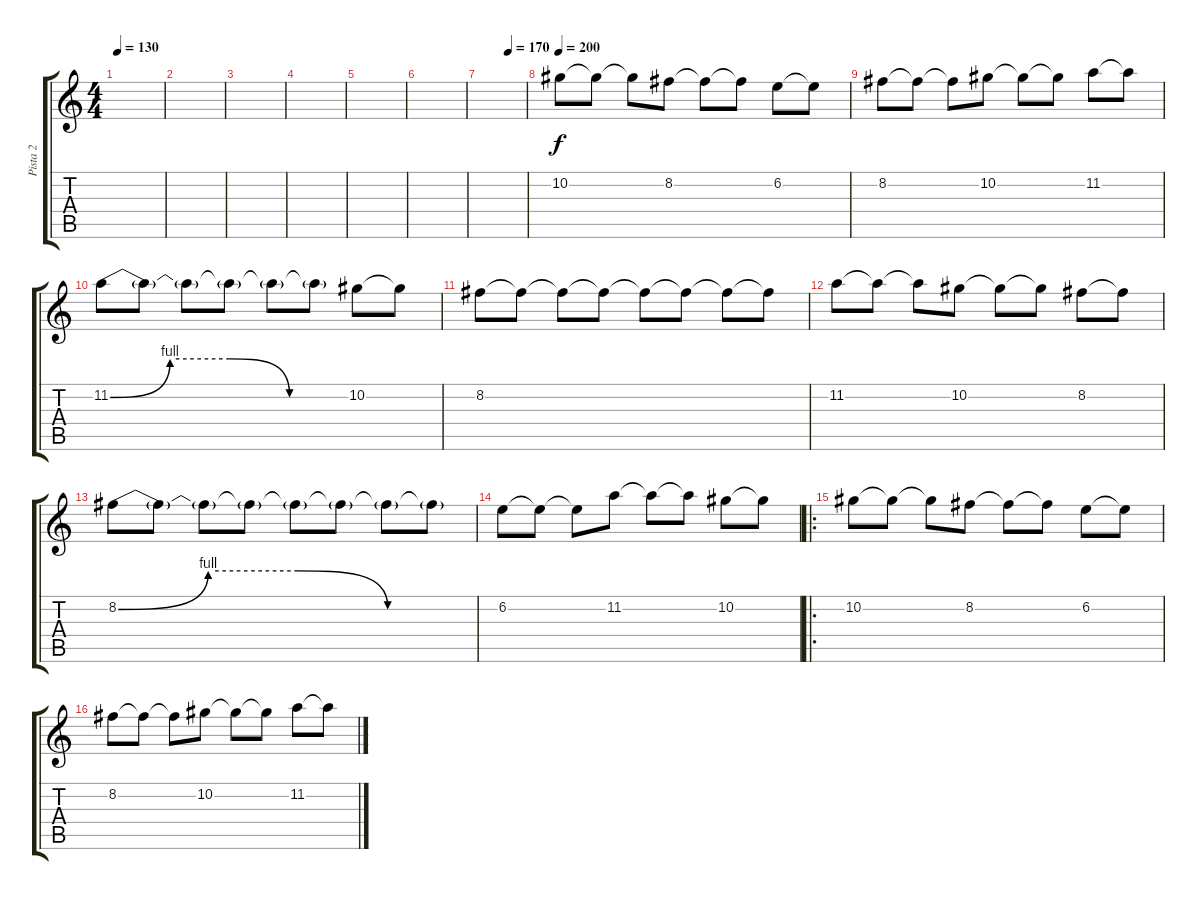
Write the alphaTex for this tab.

\track ("Pista 2" "Pista 2") {instrument distortionguitar}
\staff {score tabs}
\tuning (Eb4 Bb3 Gb3 Db3 Ab2 Eb2) {hide}
\ts (4 4)
\tempo 130
\clef g2
\ks c
|
|
|
|
|
|
\tempo (170 0.625)
|
\tempo 200
10.2.8 10.2{t}.8 10.2{t}.8 8.2.8 8.2{t}.8 8.2{t}.8 6.2.8 6.2{t}.8 |
8.2.8 8.2{t}.8 8.2{t}.8 10.2.8 10.2{t}.8 10.2{t}.8 11.2.8 11.2{t}.8 |
11.2{be (custom 0 0 15 4 30 4 45 0 60 0)}.8 11.2{t}.8 11.2{t}.8 11.2{t}.8 11.2{t}.8 11.2{t}.8 10.2.8 10.2{t}.8 |
8.2.8 8.2{t}.8 8.2{t}.8 8.2{t}.8 8.2{t}.8 8.2{t}.8 8.2{t}.8 8.2{t}.8 |
11.2.8 11.2{t}.8 11.2{t}.8 10.2.8 10.2{t}.8 10.2{t}.8 8.2.8 8.2{t}.8 |
8.2{be (custom 0 0 15 4 30 4 45 0 60 0)}.8 8.2{t}.8 8.2{t}.8 8.2{t}.8 8.2{t}.8 8.2{t}.8 8.2{t}.8 8.2{t}.8 |
6.2.8 6.2{t}.8 6.2{t}.8 11.2.8 11.2{t}.8 11.2{t}.8 10.2.8 10.2{t}.8 |
\ro
10.2.8 10.2{t}.8 10.2{t}.8 8.2.8 8.2{t}.8 8.2{t}.8 6.2.8 6.2{t}.8 |
8.2.8 8.2{t}.8 8.2{t}.8 10.2.8 10.2{t}.8 10.2{t}.8 11.2.8 11.2{t}.8
